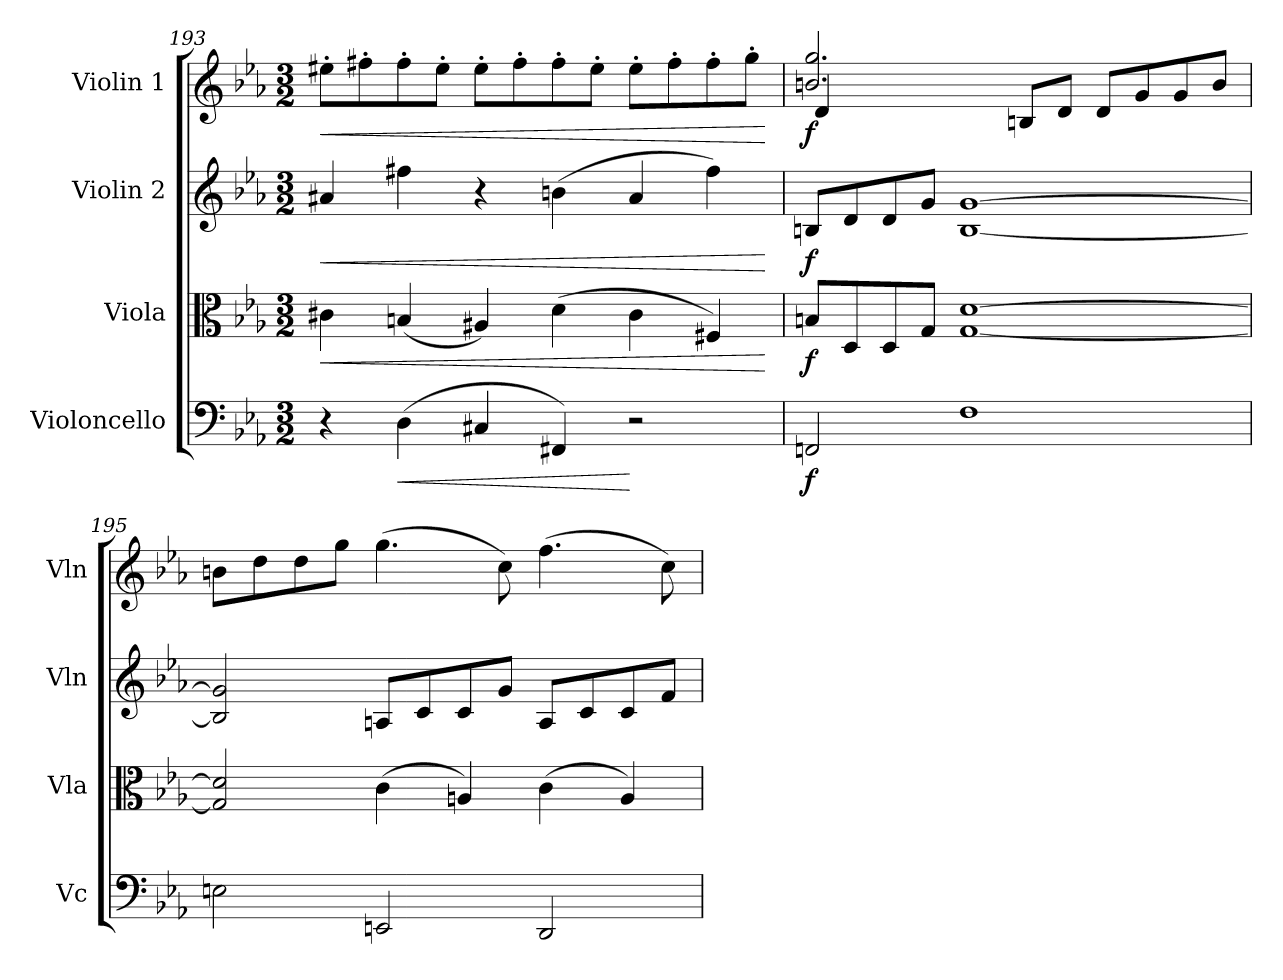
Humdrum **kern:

**kern	**dynam	**kern	**dynam	**kern	**dynam	**kern	**dynam
*part4	*part4	*part3	*part3	*part2	*part2	*part1	*part1
*staff4	*staff4	*staff3	*staff3	*staff2	*staff2	*staff1	*staff1
*I"Violoncello	*	*I"Viola	*	*I"Violin 2	*	*I"Violin 1	*
*I'Vc	*	*I'Vla	*	*I'Vln	*	*I'Vln	*
!!LO:PB:g=z
*clefF4	*	*clefC3	*	*clefG2	*	*clefG2	*
*k[b-e-a-]	*	*k[b-e-a-]	*	*k[b-e-a-]	*	*k[b-e-a-]	*
*M3/2	*	*M3/2	*	*M3/2	*	*M3/2	*
=193	=193	=193	=193	=193	=193	=193	=193
!	!	!	!LO:HP:b	!	!LO:HP:b	!	!LO:HP:b
4r	.	4c#X\	<	4a#X/	<	8ee#X'\L	<
.	.	.	.	.	.	8ff#X'\	.
!	!LO:HP:b	!	!	!	!	!	!
(4D\	<	(4Bn/	.	4ff#X\	.	8ff#'\	.
.	.	.	.	.	.	8ee#'\J	.
4C#X/	.	4A#X/)	.	4r	.	8ee#'\L	.
.	.	.	.	.	.	8ff#'\	.
4FF#X/)	.	(4d\	.	(4bn\	.	8ff#'\	.
.	.	.	.	.	.	8ee#'\J	.
2r	[	4c#\	.	4a#/	.	8ee#'\L	.
.	.	.	.	.	.	8ff#'\	.
.	.	4F#X/)	.	4ff#\)	.	8ff#'\	.
.	.	.	.	.	.	8gg'\J	.
.	.	.	[	.	[	.	[
=194	=194	=194	=194	=194	=194	=194	=194
*	*	*	*	*	*	*^	*
!	!LO:DY:b	!	!LO:DY:b	!	!LO:DY:b	!	!	!LO:DY:b
2FFn/	f	8Bn/L	f	8Bn/L	f	2.bn/ 2.gg/	4d/	f
.	.	8D/	.	8d/	.	.	.	.
.	.	8D/	.	8d/	.	.	1ryy	.
.	.	8G/J	.	8g/J	.	.	.	.
1F	.	[1G [1d	.	[1B [1g	.	.	.	.
.	.	.	.	.	.	8Bn/L	.	.
.	.	.	.	.	.	8d/J	.	.
.	.	.	.	.	.	8d/L	.	.
.	.	.	.	.	.	8g/	.	.
.	.	.	.	.	.	8g/	4ryy	.
.	.	.	.	.	.	8b/J	.	.
*	*	*	*	*	*	*v	*v	*
!!LO:LB:g=z
=195	=195	=195	=195	=195	=195	=195	=195
2En\	.	2G/] 2d/]	.	2Bn/] 2g/]	.	8bn\L	.
.	.	.	.	.	.	8dd\	.
.	.	.	.	.	.	8dd\	.
.	.	.	.	.	.	8gg\J	.
2EEn/	.	(4c\	.	8An/L	.	(4.gg\	.
.	.	.	.	8c/	.	.	.
.	.	4An/)	.	8c/	.	.	.
.	.	.	.	8g/J	.	8cc\)	.
2DD/	.	(4c\	.	8A/L	.	(4.ff\	.
.	.	.	.	8c/	.	.	.
.	.	4A/)	.	8c/	.	.	.
.	.	.	.	8f/J	.	8cc\)	.
=	=	=	=	=	=	=	=
*-	*-	*-	*-	*-	*-	*-	*-
